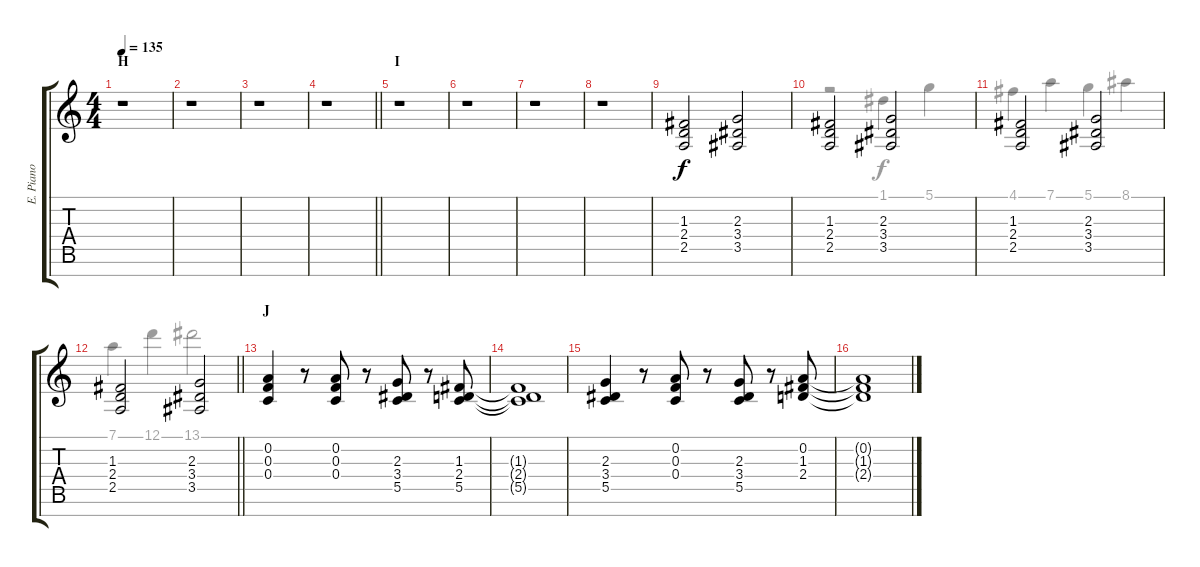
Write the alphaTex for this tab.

\track ("E. Piano" "E. Piano") {instrument electricgrandpiano}
\staff {score tabs}
\tuning (D5 A4 F4 C4 G3 D3 A2) {hide}
\voice
\ts (4 4)
\section ("" "H")
\tempo 135
\clef g2
\ks c
r.1{dy f} |
r.1 |
r.1 |
\barLineRight lightlight
r.1 |
\section ("" "I")
r.1 |
r.1 |
r.1 |
r.1 |
(1.3 2.4 2.5).2 (2.3 3.4 3.5).2 |
(1.3 2.4 2.5).2 (2.3 3.4 3.5).2 |
(1.3 2.4 2.5).2 (2.3 3.4 3.5).2 |
\barLineRight lightlight
(1.3 2.4 2.5).2 (2.3 3.4 3.5).2 |
\section ("" "J")
(0.2 0.3 0.4).4 r.8 (0.2 0.3 0.4).8 r.8 (2.3 3.4 5.5).8 r.8 (1.3 2.4 5.5).8 |
(1.3{t} 2.4{t} 5.5{t}).1 |
(2.3 3.4 5.5).4 r.8 (0.2 0.3 0.4).8 r.8 (2.3 3.4 5.5).8 r.8 (0.2 1.3 2.4).8 |
(0.2{t} 1.3{t} 2.4{t}).1
\voice
\clef g2
\ottava regular
\simile none
\ks c
|
|
|
\barLineRight lightlight
|
|
|
|
|
|
r.2 1.1.4 5.1.4 |
4.1.4 7.1.4 5.1.4 8.1.4 |
\barLineRight lightlight
7.1.4 12.1.4 13.1.2 |
|
|
|
